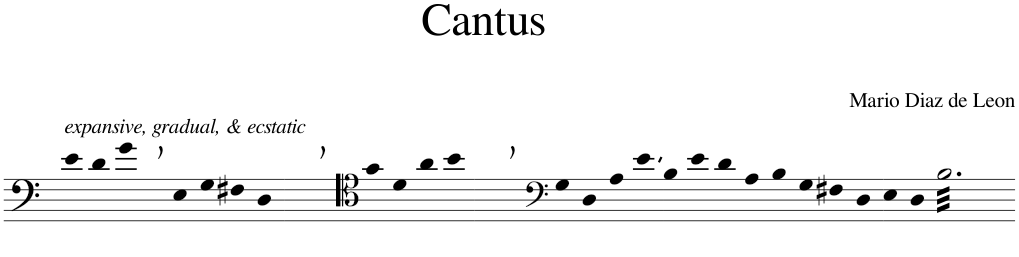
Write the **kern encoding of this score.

**kern
*part1
*staff1
*I"Violoncello
*I'Vc.
*clefF4
*k[]
*M4/4
=1
!LO:TX:a:i:t=expansive, gradual, & ecstatic
8eL
8d
8gJ
8ryy
8EL
8G
8F#X
8DJ
=2-
4ryy
4ryy
*clefC4
8gL
8d
8a
8bJ
=3-
4ryy
4ryy
*clefF4
8GL
8D
8A
8eJ
=4-
8BL
8e
8d
8AJ
8BL
8G
8F#X
8DJ
=5-
8EL
8DJ
*tremolo
32BLLL
32B
32B
32B
32B
32B
32B
32B
32B
32B
32B
32B
32B
32B
32B
32B
32B
32B
32B
32B
32B
32B
32B
32BJJJ
*Xtremolo
=-
*-
